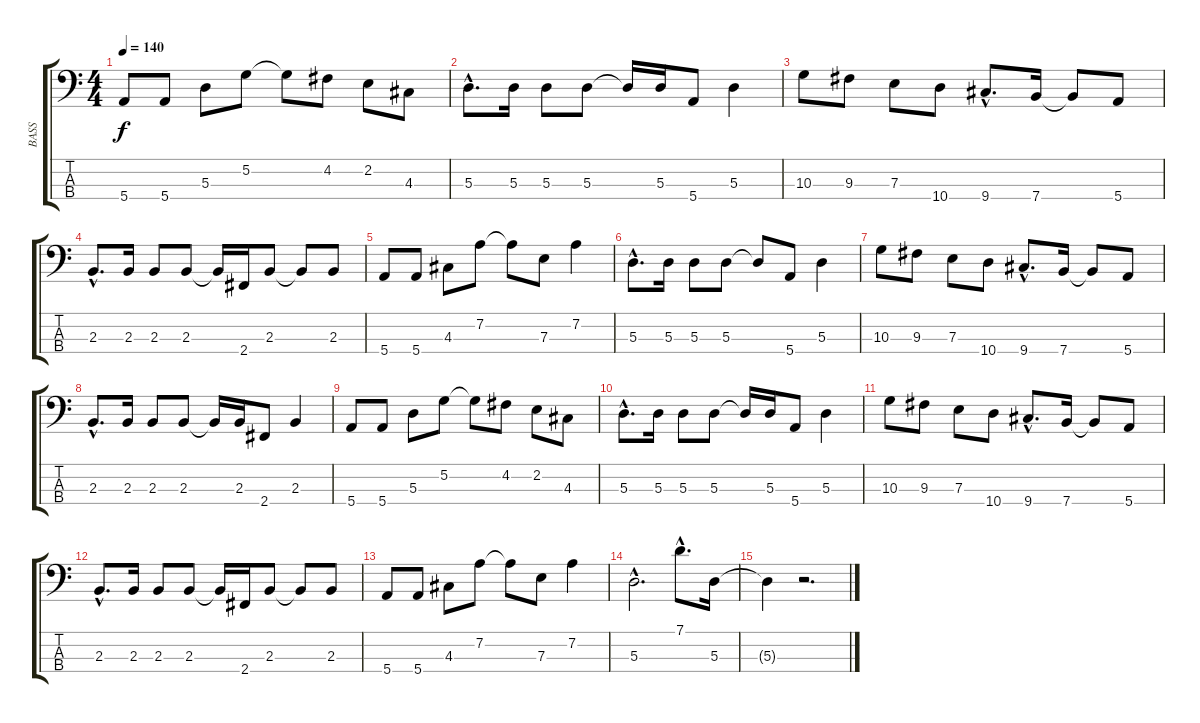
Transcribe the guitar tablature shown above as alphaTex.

\track ("BASS" "BASS") {instrument electricbasspick}
\staff {score tabs}
\tuning (G2 D2 A1 E1) {hide}
\ts (4 4)
\tempo 140
\clef f4
\ks c
5.4.8{dy f} 5.4.8 5.3.8 5.2.8 5.2{t}.8 4.2.8 2.2.8 4.3.8 |
5.3{hac}.8{d} 5.3.16 5.3.8 5.3.8 5.3{t}.16 5.3.16 5.4.8 5.3.4 |
10.3.8 9.3.8 7.3.8 10.4.8 9.4{hac}.8{d} 7.4.16 7.4{t}.8 5.4.8 |
2.3{hac}.8{d} 2.3.16 2.3.8 2.3.8 2.3{t}.16 2.4.16 2.3.8 2.3{t}.8 2.3.8 |
5.4.8 5.4.8 4.3.8 7.2.8 7.2{t}.8 7.3.8 7.2.4 |
5.3{hac}.8{d} 5.3.16 5.3.8 5.3.8 5.3{t}.8 5.4.8 5.3.4 |
10.3.8 9.3.8 7.3.8 10.4.8 9.4{hac}.8{d} 7.4.16 7.4{t}.8 5.4.8 |
2.3{hac}.8{d} 2.3.16 2.3.8 2.3.8 2.3{t}.16 2.3.16 2.4.8 2.3.4 |
5.4.8 5.4.8 5.3.8 5.2.8 5.2{t}.8 4.2.8 2.2.8 4.3.8 |
5.3{hac}.8{d} 5.3.16 5.3.8 5.3.8 5.3{t}.16 5.3.16 5.4.8 5.3.4 |
10.3.8 9.3.8 7.3.8 10.4.8 9.4{hac}.8{d} 7.4.16 7.4{t}.8 5.4.8 |
2.3{hac}.8{d} 2.3.16 2.3.8 2.3.8 2.3{t}.16 2.4.16 2.3.8 2.3{t}.8 2.3.8 |
5.4.8 5.4.8 4.3.8 7.2.8 7.2{t}.8 7.3.8 7.2.4 |
5.3{hac}.2{d} 7.1{hac}.8{d} 5.3.16 |
5.3{t}.4 r.2{d}
